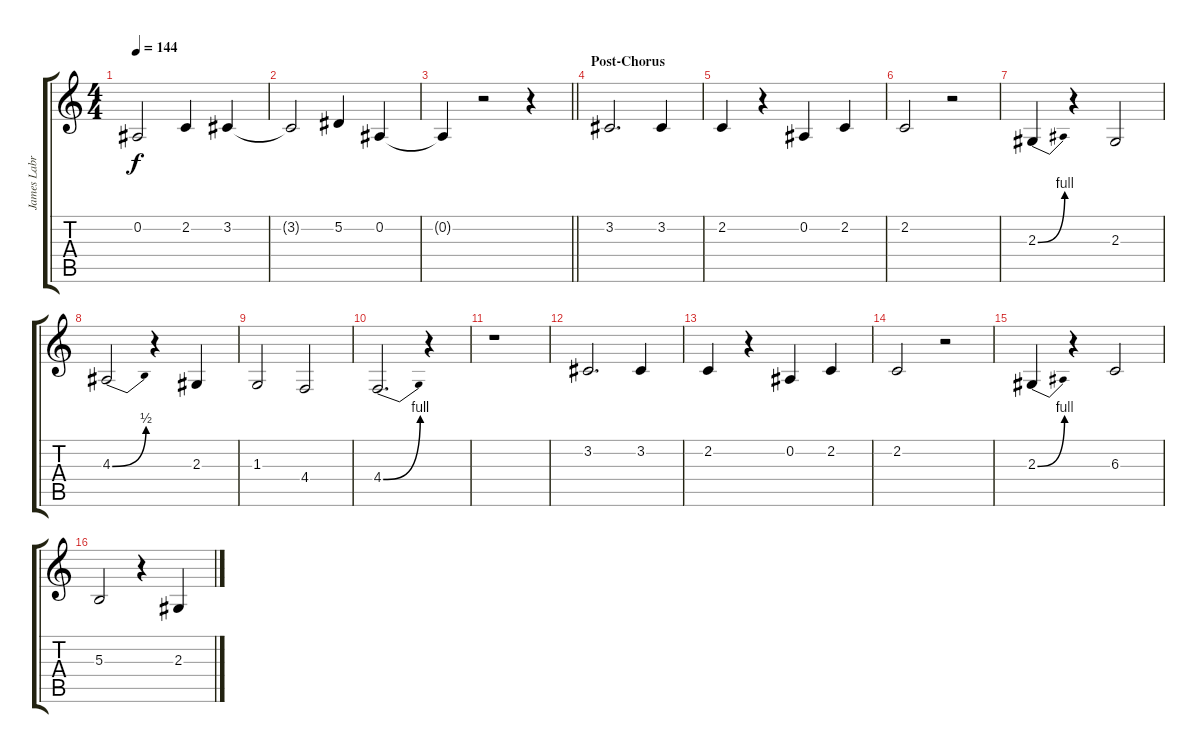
\track ("James Labrie" "James Labr") {instrument lead1square}
\staff {score tabs}
\tuning (Eb4 Bb3 Gb3 Db3 Ab2 Eb2) {hide}
\ts (4 4)
\tempo 144
\clef g2
\ks c
0.2.2{dy f} 2.2.4 3.2.4 |
3.2{t}.2 5.2.4 0.2.4 |
\barLineRight lightlight
0.2{t}.4 r.2 r.4 |
\section ("" "Post-Chorus")
3.2.2{d} 3.2.4 |
2.2.4 r.4 0.2.4 2.2.4 |
2.2.2 r.2 |
2.3{be (bend 0 0 60 4)}.4 r.4 2.3.2 |
4.3{be (bend 0 0 60 2)}.2 r.4 2.3.4 |
1.3.2 4.4.2 |
4.4{be (bend 0 0 60 4)}.2{d} r.4 |
r.1 |
3.2.2{d} 3.2.4 |
2.2.4 r.4 0.2.4 2.2.4 |
2.2.2 r.2 |
2.3{be (bend 0 0 60 4)}.4 r.4 6.3.2 |
5.3.2 r.4 2.3.4
